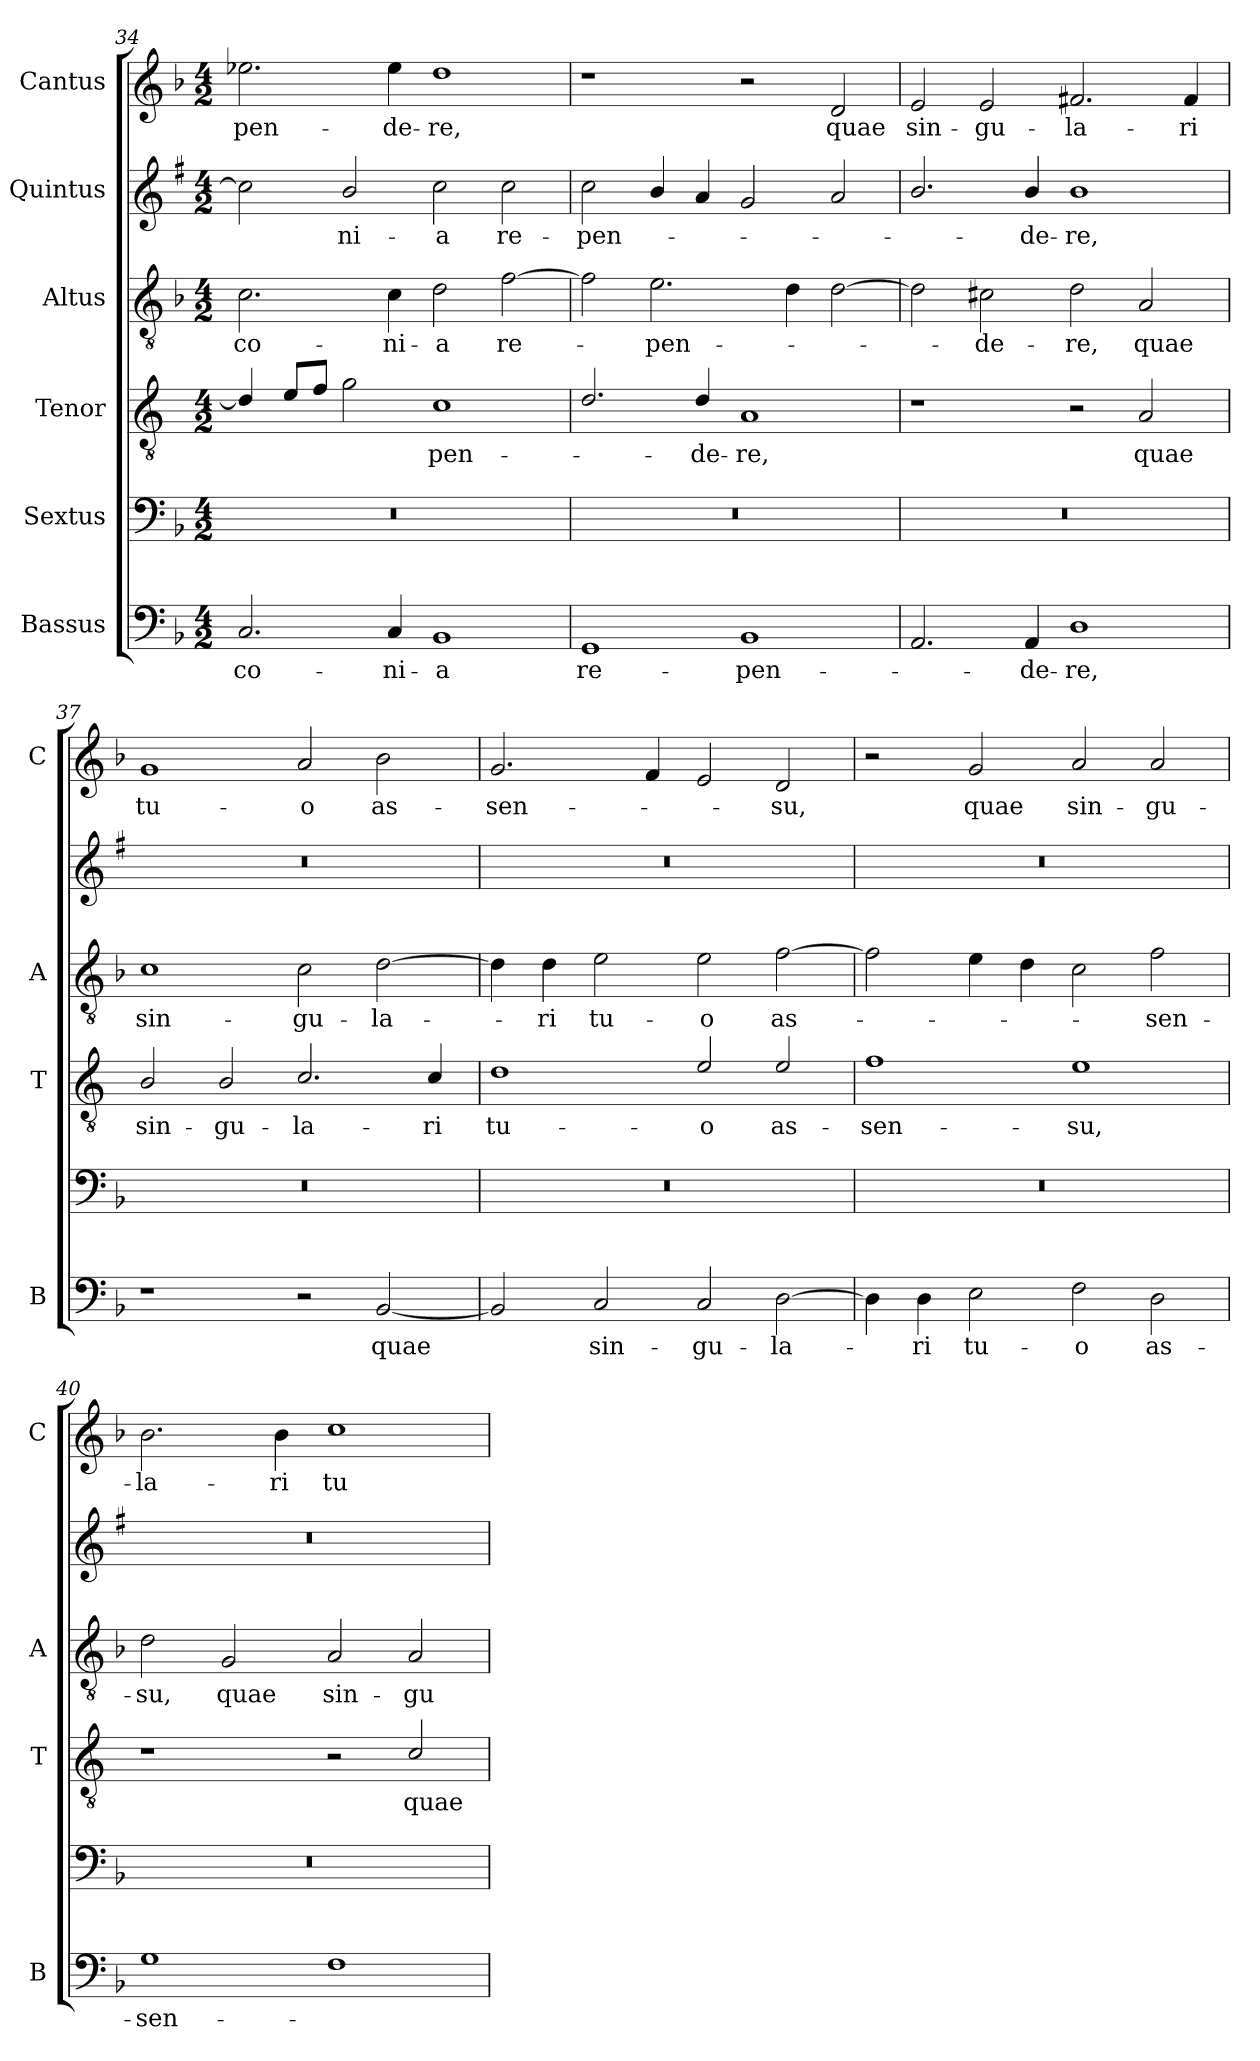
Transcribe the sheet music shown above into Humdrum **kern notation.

**kern	**text	**kern	**kern	**text	**kern	**text	**kern	**text	**kern	**text
*part6	*part6	*part5	*part4	*part4	*part3	*part3	*part2	*part2	*part1	*part1
*staff6	*staff6	*staff5	*staff4	*staff4	*staff3	*staff3	*staff2	*staff2	*staff1	*staff1
*I"Bassus	*	*I"Sextus	*I"Tenor	*	*I"Altus	*	*I"Quintus	*	*I"Cantus	*
*I'B	*	*	*I'T	*	*I'A	*	*	*	*I'C	*
*clefF4	*	*clefF4	*clefGv2	*	*clefGv2	*	*clefG2	*	*clefG2	*
*	*	*	*ITrd4c7	*	*	*	*ITrd1c2	*	*	*
*k[b-]	*	*k[b-]	*k[b-]	*	*k[b-]	*	*k[b-]	*	*k[b-]	*
*F:	*	*F:	*F:	*	*F:	*	*F:	*	*F:	*
*M4/2	*	*M4/2	*M4/2	*	*M4/2	*	*M4/2	*	*M4/2	*
=34	=34	=34	=34	=34	=34	=34	=34	=34	=34	=34
!	!LO:LY:b	!	!	!	!	!LO:LY:b	!	!	!	!LO:LY:b
2.C/	-co-	0r	4G/]	.	2.c\	-co-	2b-\]	.	2.ee-X\	-pen-
.	.	.	8A/L	.	.	.	.	.	.	.
.	.	.	8B-/J	.	.	.	.	.	.	.
!	!	!	!	!	!	!	!	!LO:LY:b	!	!
.	.	.	2c\	.	.	.	2a/	-ni-	.	.
!	!LO:LY:b	!	!	!	!	!LO:LY:b	!	!	!	!LO:LY:b
4C/	-ni-	.	.	.	4c\	-ni-	.	.	4ee-\	-de-
!	!LO:LY:b	!	!	!LO:LY:b	!	!LO:LY:b	!	!LO:LY:b	!	!LO:LY:b
1BB-	-a	.	1F	-pen-	2d\	-a	2b-\	-a	1dd	-re,
!	!	!	!	!	!	!LO:LY:b	!	!LO:LY:b	!	!
.	.	.	.	.	[2f\	re-	2b-\	re-	.	.
=35	=35	=35	=35	=35	=35	=35	=35	=35	=35	=35
!	!LO:LY:b	!	!	!	!	!	!	!LO:LY:b	!	!
1GG	re-	0r	2.G/	.	2f\]	.	2b-\	-pen-	1r	.
!	!	!	!	!	!	!LO:LY:b	!	!	!	!
.	.	.	.	.	2.e\	-pen-	4a/	.	.	.
!	!	!	!	!LO:LY:b	!	!	!	!	!	!
.	.	.	4G/	-de-	.	.	4g/	.	.	.
!	!LO:LY:b	!	!	!LO:LY:b	!	!	!	!	!	!
1BB-	-pen-	.	1D	-re,	.	.	2f/	.	2r	.
.	.	.	.	.	4d\	.	.	.	.	.
!	!	!	!	!	!	!	!	!	!	!LO:LY:b
.	.	.	.	.	[2d\	.	2g/	.	2d/	quae
!!LO:PB:g=z
=36	=36	=36	=36	=36	=36	=36	=36	=36	=36	=36
!	!	!	!	!	!	!	!	!	!	!LO:LY:b
2.AA/	.	0r	1r	.	2d\]	.	2.a/	.	2e/	sin-
!	!	!	!	!	!	!LO:LY:b	!	!	!	!LO:LY:b
.	.	.	.	.	2c#X\	-de-	.	.	2e/	-gu-
!	!LO:LY:b	!	!	!	!	!	!	!LO:LY:b	!	!
4AA/	-de-	.	.	.	.	.	4a/	-de-	.	.
!	!LO:LY:b	!	!	!	!	!LO:LY:b	!	!LO:LY:b	!	!LO:LY:b
1D	-re,	.	2r	.	2d\	-re,	1a	-re,	2.f#X/	-la-
!	!	!	!	!LO:LY:b	!	!LO:LY:b	!	!	!	!
.	.	.	2D/	quae	2A/	quae	.	.	.	.
!	!	!	!	!	!	!	!	!	!	!LO:LY:b
.	.	.	.	.	.	.	.	.	4f#/	-ri
=37	=37	=37	=37	=37	=37	=37	=37	=37	=37	=37
!	!	!	!	!LO:LY:b	!	!LO:LY:b	!	!	!	!LO:LY:b
1r	.	0r	2E/	sin-	1c	sin-	0r	.	1g	tu-
!	!	!	!	!LO:LY:b	!	!	!	!	!	!
.	.	.	2E/	-gu-	.	.	.	.	.	.
!	!	!	!	!LO:LY:b	!	!LO:LY:b	!	!	!	!LO:LY:b
2r	.	.	2.F/	-la-	2c\	-gu-	.	.	2a/	-o
!	!LO:LY:b	!	!	!	!	!LO:LY:b	!	!	!	!LO:LY:b
[2BB-/	quae	.	.	.	[2d\	-la-	.	.	2b-\	as-
!	!	!	!	!LO:LY:b	!	!	!	!	!	!
.	.	.	4F/	-ri	.	.	.	.	.	.
=38	=38	=38	=38	=38	=38	=38	=38	=38	=38	=38
!	!	!	!	!LO:LY:b	!	!	!	!	!	!LO:LY:b
2BB-/]	.	0r	1G	tu-	4d\]	.	0r	.	2.g/	-sen-
!	!	!	!	!	!	!LO:LY:b	!	!	!	!
.	.	.	.	.	4d\	-ri	.	.	.	.
!	!LO:LY:b	!	!	!	!	!LO:LY:b	!	!	!	!
2C/	sin-	.	.	.	2e\	tu-	.	.	.	.
.	.	.	.	.	.	.	.	.	4f/	.
!	!LO:LY:b	!	!	!LO:LY:b	!	!LO:LY:b	!	!	!	!
2C/	-gu-	.	2A/	-o	2e\	-o	.	.	2e/	.
!	!LO:LY:b	!	!	!LO:LY:b	!	!LO:LY:b	!	!	!	!LO:LY:b
[2D\	-la-	.	2A/	as-	[2f\	as-	.	.	2d/	-su,
=39	=39	=39	=39	=39	=39	=39	=39	=39	=39	=39
!	!	!	!	!LO:LY:b	!	!	!	!	!	!
4D\]	.	0r	1B-	-sen-	2f\]	.	0r	.	2r	.
!	!LO:LY:b	!	!	!	!	!	!	!	!	!
4D\	-ri	.	.	.	.	.	.	.	.	.
!	!LO:LY:b	!	!	!	!	!	!	!	!	!LO:LY:b
2E\	tu-	.	.	.	4e\	.	.	.	2g/	quae
.	.	.	.	.	4d\	.	.	.	.	.
!	!LO:LY:b	!	!	!LO:LY:b	!	!	!	!	!	!LO:LY:b
2F\	-o	.	1A	-su,	2c\	.	.	.	2a/	sin-
!	!LO:LY:b	!	!	!	!	!LO:LY:b	!	!	!	!LO:LY:b
2D\	as-	.	.	.	2f\	-sen-	.	.	2a/	-gu-
=40	=40	=40	=40	=40	=40	=40	=40	=40	=40	=40
!	!LO:LY:b	!	!	!	!	!LO:LY:b	!	!	!	!LO:LY:b
1G	-sen-	0r	1r	.	2d\	-su,	0r	.	2.b-\	-la-
!	!	!	!	!	!	!LO:LY:b	!	!	!	!
.	.	.	.	.	2G/	quae	.	.	.	.
!	!	!	!	!	!	!	!	!	!	!LO:LY:b
.	.	.	.	.	.	.	.	.	4b-\	-ri
!	!	!	!	!	!	!LO:LY:b	!	!	!	!LO:LY:b
1F	.	.	2r	.	2A/	sin-	.	.	1cc	tu-
!	!	!	!	!LO:LY:b	!	!LO:LY:b	!	!	!	!
.	.	.	2F/	quae	2A/	-gu-	.	.	.	.
=	=	=	=	=	=	=	=	=	=	=
*-	*-	*-	*-	*-	*-	*-	*-	*-	*-	*-
